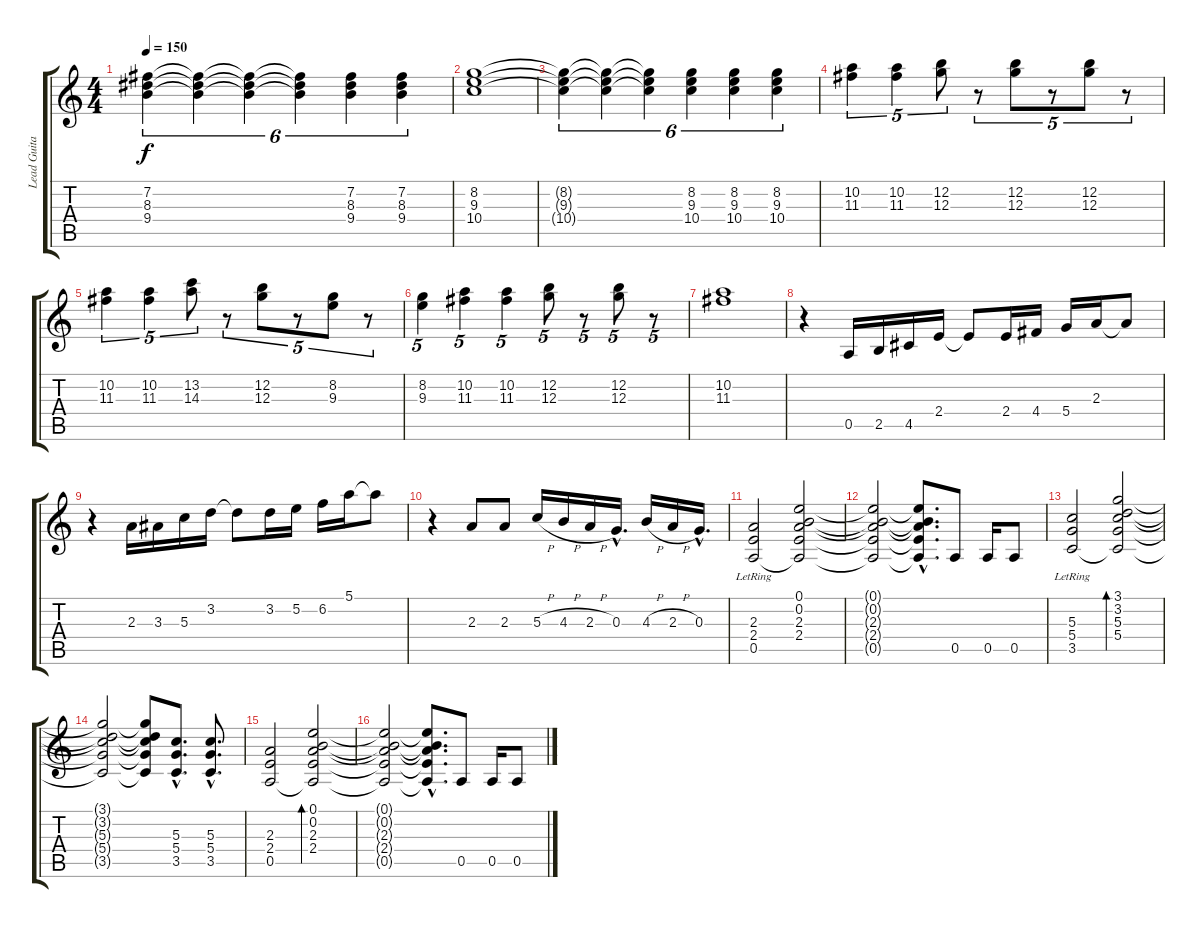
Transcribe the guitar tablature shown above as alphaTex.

\track ("Lead Guitar" "Lead Guita") {instrument overdrivenguitar}
\staff {score tabs}
\tuning (E4 B3 G3 D3 A2 E2) {hide}
\ts (4 4)
\tempo 150
\clef g2
\ks c
(7.2{t} 8.3{t} 9.4{t}).4{tu (6 4) dy f} (7.2{t} 8.3{t} 9.4{t}).4{tu (6 4)} (7.2{t} 8.3{t} 9.4{t}).4{tu (6 4)} (7.2{t} 8.3{t} 9.4{t}).4{tu (6 4)} (7.2 8.3 9.4).4{tu (6 4)} (7.2 8.3 9.4).4{tu (6 4)} |
(8.2 9.3 10.4).1 |
(8.2{t} 9.3{t} 10.4{t}).4{tu (6 4)} (8.2{t} 9.3{t} 10.4{t}).4{tu (6 4)} (8.2{t} 9.3{t} 10.4{t}).4{tu (6 4)} (8.2 9.3 10.4).4{tu (6 4)} (8.2 9.3 10.4).4{tu (6 4)} (8.2 9.3 10.4).4{tu (6 4)} |
(10.2 11.3).4{tu (5 4)} (10.2 11.3).4{tu (5 4)} (12.2 12.3).8{tu (5 4)} r.8{tu (5 4)} (12.2 12.3).8{tu (5 4)} r.8{tu (5 4)} (12.2 12.3).8{tu (5 4)} r.8{tu (5 4)} |
(10.2 11.3).4{tu (5 4)} (10.2 11.3).4{tu (5 4)} (13.2 14.3).8{tu (5 4)} r.8{tu (5 4)} (12.2 12.3).8{tu (5 4)} r.8{tu (5 4)} (8.2 9.3).8{tu (5 4)} r.8{tu (5 4)} |
(8.2 9.3).4{tu (5 4)} (10.2 11.3).4{tu (5 4)} (10.2 11.3).4{tu (5 4)} (12.2 12.3).8{tu (5 4)} r.8{tu (5 4)} (12.2 12.3).8{tu (5 4)} r.8{tu (5 4)} |
(10.2 11.3).1 |
r.4 0.5.16 2.5.16 4.5.16 2.4.16 2.4{t}.8 2.4.16 4.4.16 5.4.16 2.3.16 2.3{t}.8 |
r.4 2.3.16 3.3.16 5.3.16 3.2.16 3.2{t}.8 3.2.16 5.2.16 6.2.16 5.1.16 5.1{t}.8 |
r.4 2.3.8 2.3.8 5.3{h}.16 4.3{h}.16 2.3{h}.16 0.3{hac}.16{d} 4.3{h}.16 2.3{h}.16 0.3{hac}.16{d} |
(2.3{lr} 2.4{lr} 0.5{lr}).2 (0.1 0.2 2.3 2.4 0.5{t}).2 |
(0.1{t} 0.2{t} 2.3{t} 2.4{t} 0.5{t}).2 (0.1{hac t} 0.2{hac t} 2.3{hac t} 2.4{hac t} 0.5{hac t}).8{d} 0.5.8 0.5.16 0.5.8 |
(5.3 5.4 3.5{lr}).2 (3.1 3.2 5.3 5.4 3.5{t}).2{bd 480} |
(3.1{t} 3.2{t} 5.3{t} 5.4{t} 3.5{t}).2 (3.1{t} 3.2{t} 5.3{t} 5.4{t} 3.5{t}).8 (5.3{hac} 5.4{hac} 3.5{hac}).8{d} (5.3{hac} 5.4{hac} 3.5{hac}).8{d} |
(2.3 2.4 0.5).2 (0.1 0.2 2.3 2.4 0.5{t}).2{bd 480} |
(0.1{t} 0.2{t} 2.3{t} 2.4{t} 0.5{t}).2 (0.1{hac t} 0.2{hac t} 2.3{hac t} 2.4{hac t} 0.5{hac t}).8{d} 0.5.8 0.5.16 0.5.8
